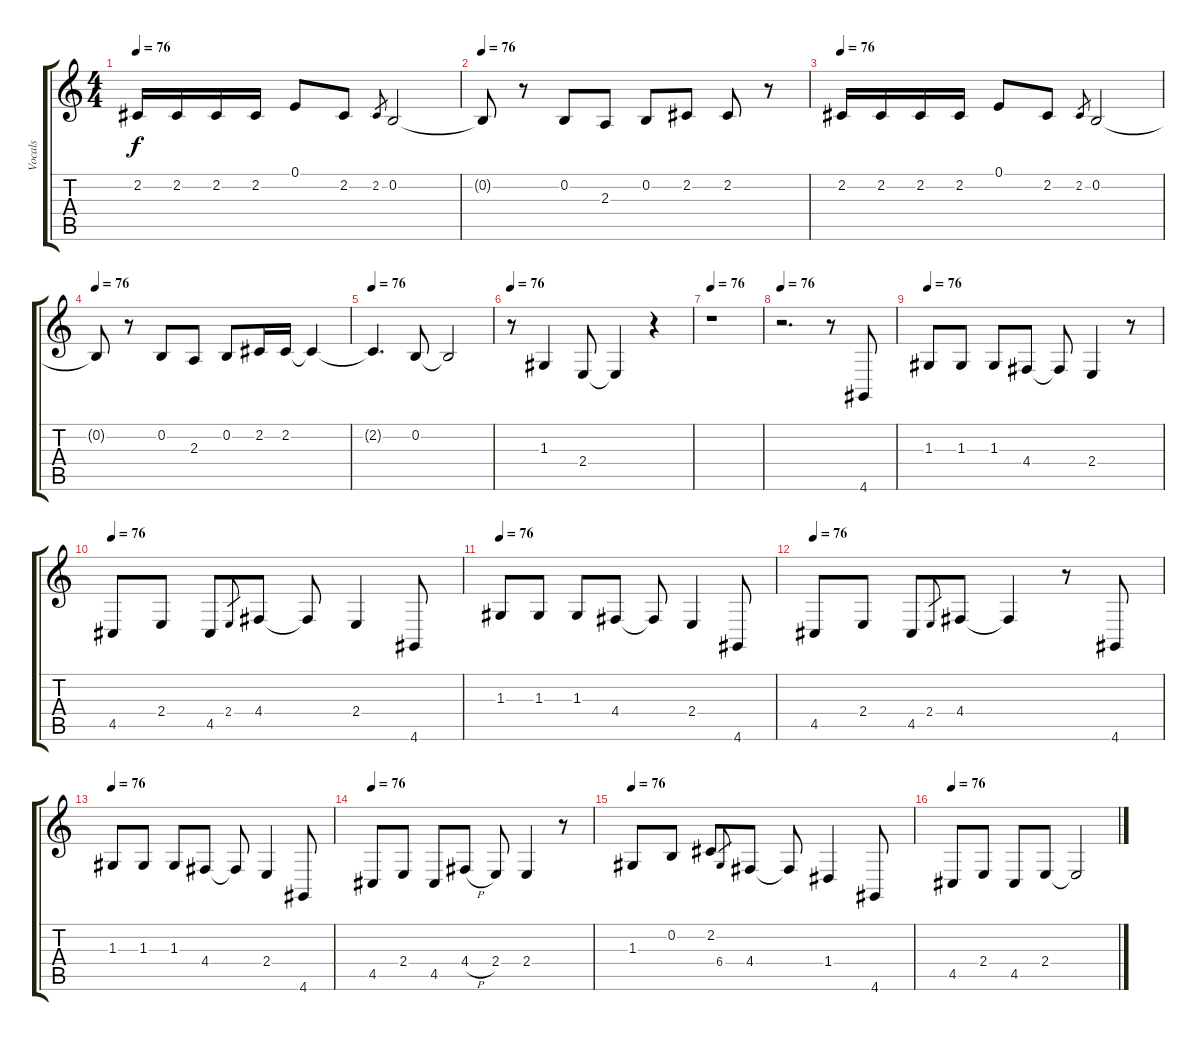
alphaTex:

\track ("Vocals" "Vocals") {instrument voiceoohs}
\staff {score tabs}
\tuning (E4 B3 G3 D3 A2 E2) {hide}
\ts (4 4)
\tempo 76
\clef g2
\ks c
2.2.16{dy f} 2.2.16 2.2.16 2.2.16 0.1.8 2.2.8 2.2.8{gr} 0.2.2 |
\tempo 76
0.2{t}.8 r.8 0.2.8 2.3.8 0.2.8 2.2.8 2.2.8 r.8 |
\tempo 76
2.2.16 2.2.16 2.2.16 2.2.16 0.1.8 2.2.8 2.2.8{gr} 0.2.2 |
\tempo 76
0.2{t}.8 r.8 0.2.8 2.3.8 0.2.8 2.2.16 2.2.16 2.2{t}.4 |
\tempo 76
2.2{t}.4{d} 0.2.8 0.2{t}.2 |
\tempo 76
r.8 1.3.4 2.4.8 2.4{t}.4 r.4 |
\tempo 76
r.1 |
\tempo 76
r.2{d} r.8 4.6.8 |
\tempo 76
1.3.8 1.3.8 1.3.8 4.4.8 4.4{t}.8 2.4.4 r.8 |
\tempo 76
4.5.8 2.4.8 4.5.8 2.4.8{gr} 4.4.8 4.4{t}.8 2.4.4 4.6.8 |
\tempo 76
1.3.8 1.3.8 1.3.8 4.4.8 4.4{t}.8 2.4.4 4.6.8 |
\tempo 76
4.5.8 2.4.8 4.5.8 2.4.8{gr} 4.4.8 4.4{t}.4 r.8 4.6.8 |
\tempo 76
1.3.8 1.3.8 1.3.8 4.4.8 4.4{t}.8 2.4.4 4.6.8 |
\tempo 76
4.5.8 2.4.8 4.5.8 4.4{h}.8 2.4.8 2.4.4 r.8 |
\tempo 76
1.3.8 0.2.8 2.2.8 6.4.8{gr} 4.4.8 4.4{t}.8 1.4.4 4.6.8 |
\tempo 76
4.5.8 2.4.8 4.5.8 2.4.8 2.4{t}.2
